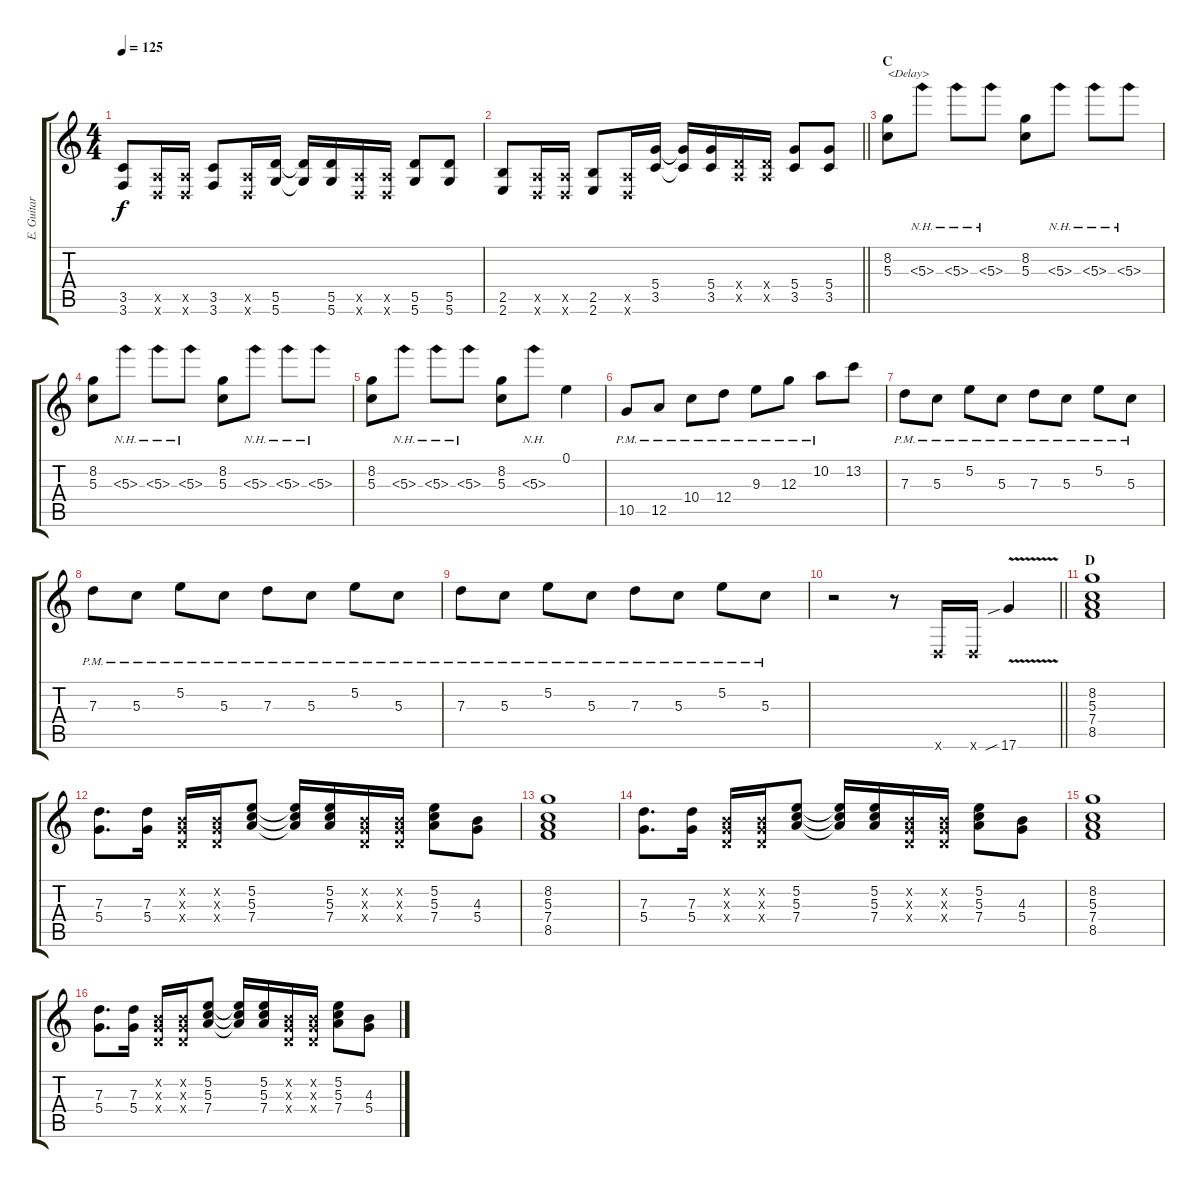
\track ("E. Guitar II" "E. Guitar ") {instrument overdrivenguitar}
\staff {score tabs}
\tuning (E4 B3 G3 D3 A2 D2) {hide}
\ts (4 4)
\tempo 125
\clef g2
\ks c
(3.5 3.6).8{dy f} (0.5{x} 0.6{x}).16 (0.5{x} 0.6{x}).16 (3.5 3.6).8 (0.5{x} 0.6{x}).16 (5.5 5.6).16 (5.5{t} 5.6{t}).16 (5.5 5.6).16 (0.5{x} 0.6{x}).16 (0.5{x} 0.6{x}).16 (5.5 5.6).8 (5.5 5.6).8 |
\barLineRight lightlight
(2.5 2.6).8 (0.5{x} 0.6{x}).16 (0.5{x} 0.6{x}).16 (2.5 2.6).8 (0.5{x} 0.6{x}).16 (5.4 3.5).16 (5.4{t} 3.5{t}).16 (5.4 3.5).16 (0.4{x} 0.5{x}).16 (0.4{x} 0.5{x}).16 (5.4 3.5).8 (5.4 3.5).8 |
\section ("" "C")
(8.2 5.3).8{txt "<Delay>"} 5.3{nh}.8 5.3{nh}.8 5.3{nh}.8 (8.2 5.3).8 5.3{nh}.8 5.3{nh}.8 5.3{nh}.8 |
(8.2 5.3).8 5.3{nh}.8 5.3{nh}.8 5.3{nh}.8 (8.2 5.3).8 5.3{nh}.8 5.3{nh}.8 5.3{nh}.8 |
(8.2 5.3).8 5.3{nh}.8 5.3{nh}.8 5.3{nh}.8 (8.2 5.3).8 5.3{nh}.8 0.1.4 |
10.5{pm}.8 12.5{pm}.8 10.4{pm}.8 12.4{pm}.8 9.3{pm}.8 12.3{pm}.8 10.2{pm}.8 13.2.8 |
7.3{pm}.8 5.3{pm}.8 5.2{pm}.8 5.3{pm}.8 7.3{pm}.8 5.3{pm}.8 5.2{pm}.8 5.3{pm}.8 |
7.3{pm}.8 5.3{pm}.8 5.2{pm}.8 5.3{pm}.8 7.3{pm}.8 5.3{pm}.8 5.2{pm}.8 5.3{pm}.8 |
7.3{pm}.8 5.3{pm}.8 5.2{pm}.8 5.3{pm}.8 7.3{pm}.8 5.3{pm}.8 5.2{pm}.8 5.3{pm}.8 |
\barLineRight lightlight
r.2 r.8 0.6{x}.16 0.6{x}.16 17.6{v sib}.4 |
\section ("" "D")
(8.2 5.3 7.4 8.5).1 |
(7.3 5.4).8{d} (7.3 5.4).16 (0.2{x} 0.3{x} 0.4{x}).16 (0.2{x} 0.3{x} 0.4{x}).16 (5.2 5.3 7.4).8 (5.2{t} 5.3{t} 7.4{t}).16 (5.2 5.3 7.4).16 (0.2{x} 0.3{x} 0.4{x}).16 (0.2{x} 0.3{x} 0.4{x}).16 (5.2 5.3 7.4).8 (4.3 5.4).8 |
(8.2 5.3 7.4 8.5).1 |
(7.3 5.4).8{d} (7.3 5.4).16 (0.2{x} 0.3{x} 0.4{x}).16 (0.2{x} 0.3{x} 0.4{x}).16 (5.2 5.3 7.4).8 (5.2{t} 5.3{t} 7.4{t}).16 (5.2 5.3 7.4).16 (0.2{x} 0.3{x} 0.4{x}).16 (0.2{x} 0.3{x} 0.4{x}).16 (5.2 5.3 7.4).8 (4.3 5.4).8 |
(8.2 5.3 7.4 8.5).1 |
(7.3 5.4).8{d} (7.3 5.4).16 (0.2{x} 0.3{x} 0.4{x}).16 (0.2{x} 0.3{x} 0.4{x}).16 (5.2 5.3 7.4).8 (5.2{t} 5.3{t} 7.4{t}).16 (5.2 5.3 7.4).16 (0.2{x} 0.3{x} 0.4{x}).16 (0.2{x} 0.3{x} 0.4{x}).16 (5.2 5.3 7.4).8 (4.3 5.4).8
